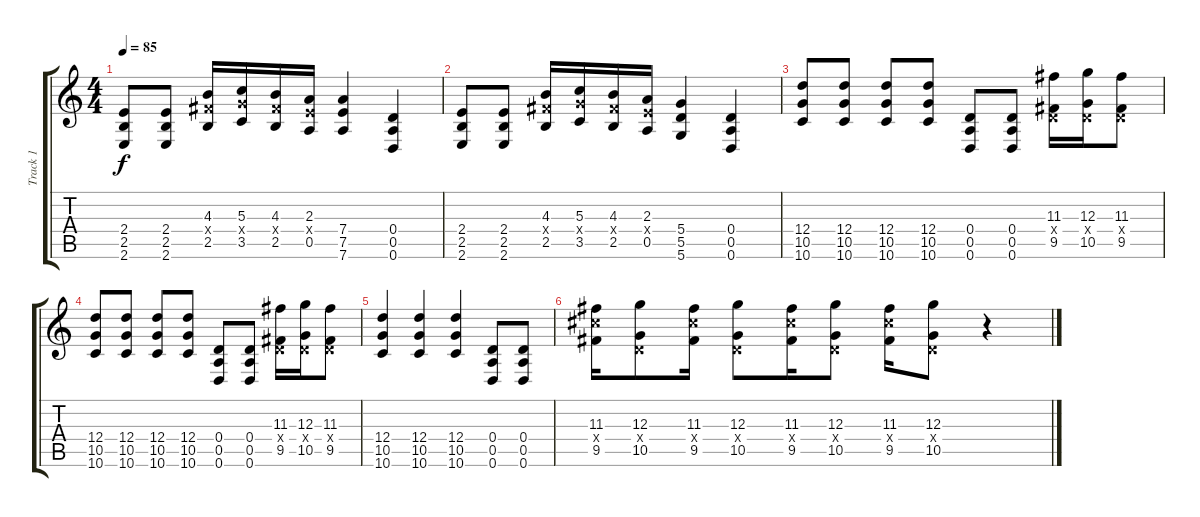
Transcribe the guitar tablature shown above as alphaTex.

\track ("Track 1" "Track 1") {instrument electricguitarclean}
\staff {score tabs}
\tuning (E4 B3 G3 D3 A2 D2) {hide}
\ts (4 4)
\tempo 85
\clef g2
\ks c
(2.4 2.5 2.6).8{dy f} (2.4 2.5 2.6).8 (4.3 4.4{x} 2.5).16 (5.3 5.4{x} 3.5).16 (4.3 4.4{x} 2.5).16 (2.3 2.4{x} 0.5).16 (7.4 7.5 7.6).4 (0.4 0.5 0.6).4 |
(2.4 2.5 2.6).8 (2.4 2.5 2.6).8 (4.3 4.4{x} 2.5).16 (5.3 5.4{x} 3.5).16 (4.3 4.4{x} 2.5).16 (2.3 2.4{x} 0.5).16 (5.4 5.5 5.6).4 (0.4 0.5 0.6).4 |
(12.4 10.5 10.6).8 (12.4 10.5 10.6).8 (12.4 10.5 10.6).8 (12.4 10.5 10.6).8 (0.4 0.5 0.6).8 (0.4 0.5 0.6).8 (11.3 0.4{x} 9.5).16 (12.3 0.4{x} 10.5).16 (11.3 0.4{x} 9.5).8 |
(12.4 10.5 10.6).8 (12.4 10.5 10.6).8 (12.4 10.5 10.6).8 (12.4 10.5 10.6).8 (0.4 0.5 0.6).8 (0.4 0.5 0.6).8 (11.3 0.4{x} 9.5).16 (12.3 0.4{x} 10.5).16 (11.3 0.4{x} 9.5).8 |
(12.4 10.5 10.6).4 (12.4 10.5 10.6).4 (12.4 10.5 10.6).4 (0.4 0.5 0.6).8 (0.4 0.5 0.6).8 |
(11.3 11.4{x} 9.5).16 (12.3 0.4{x} 10.5).8 (11.3 11.4{x} 9.5).16 (12.3 0.4{x} 10.5).8 (11.3 11.4{x} 9.5).16 (12.3 0.4{x} 10.5).8 (11.3 11.4{x} 9.5).16 (12.3 0.4{x} 10.5).8 r.4
